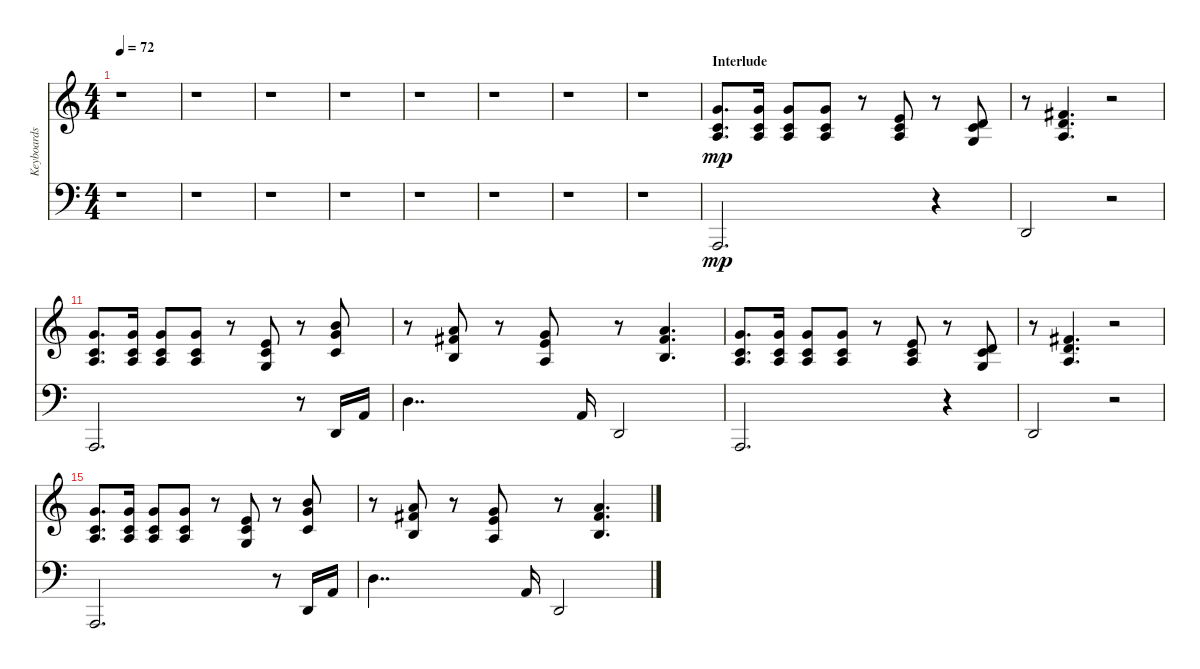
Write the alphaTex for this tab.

\defaultSystemsLayout 4
\bracketExtendMode nobrackets
\defaultBarNumberDisplay FirstOfSystem
\track ("Keyboards - J.P. Jones" "Keyboards ") {instrument electricgrandpiano}
\staff {score}
\tuning (E4 B3 G3 D3 A2 E2)
\ts (4 4)
\tempo 72
\clef g2
\scale
0.973518
\ks aminor
r.1{dy mp} |
\scale
1.05296 r.1 |
\scale
0.973518 r.1 |
\scale
0.973518 r.1 |
\scale
1.05296 r.1 |
\scale
0.973518 r.1 |
\scale
0.973518 r.1 |
\scale
1.05296 r.1 |
\section ("" "Interlude")
\scale
0.973518 (3.1 1.2 2.3).8{d} (3.1 1.2 2.3).16 (3.1 1.2 2.3).8 (3.1 1.2 2.3).8 r.8 (0.1 1.2 2.3).8 r.8 (5.3 3.2 5.4).8 |
\scale
0.973518 r.8 (7.2{acc #} 7.3 7.4).4{d} r.2 |
\scale
1.05296 (3.1 1.2 2.3).8{d} (3.1 1.2 2.3).16 (3.1 1.2 2.3).8 (3.1 1.2 2.3).8 r.8 (0.1 1.2 0.3).8 r.8 (10.4 12.3 12.2).8 |
\scale
0.973518 r.8 (14.3 16.4{acc #} 0.2).8 r.8 (7.4 0.1 8.2).8 r.8 (5.1 7.2{acc #} 4.3).4{d} |
\scale
0.973518 (3.1 1.2 2.3).8{d} (3.1 1.2 2.3).16 (3.1 1.2 2.3).8 (3.1 1.2 2.3).8 r.8 (0.1 1.2 2.3).8 r.8 (5.3 3.2 5.4).8 |
\scale
1.05296 r.8 (7.2{acc #} 7.3 7.4).4{d} r.2 |
\scale
0.973518 (3.1 1.2 2.3).8{d} (3.1 1.2 2.3).16 (3.1 1.2 2.3).8 (3.1 1.2 2.3).8 r.8 (0.1 1.2 0.3).8 r.8 (10.4 12.3 12.2).8 |
\scale
0.973518 r.8 (14.3 16.4{acc #} 0.2).8 r.8 (7.4 0.1 8.2).8 r.8 (5.1 7.2{acc #} 4.3).4{d}
\staff {score}
\tuning (E4 B3 G3 D3 A2 E2)
\clef f4
\ottava regular
\simile none
\ks aminor
r.1{dy mp} |
r.1 |
r.1 |
r.1 |
r.1 |
r.1 |
r.1 |
r.1 |
-7.6.2{d} r.4 |
-2.6.2 r.2 |
-7.6.2{d} r.8 -2.6.16 0.5.16 |
0.4.4{dd} 0.5.16 -2.6.2 |
-7.6.2{d} r.4 |
-2.6.2 r.2 |
-7.6.2{d} r.8 -2.6.16 0.5.16 |
0.4.4{dd} 0.5.16 -2.6.2
